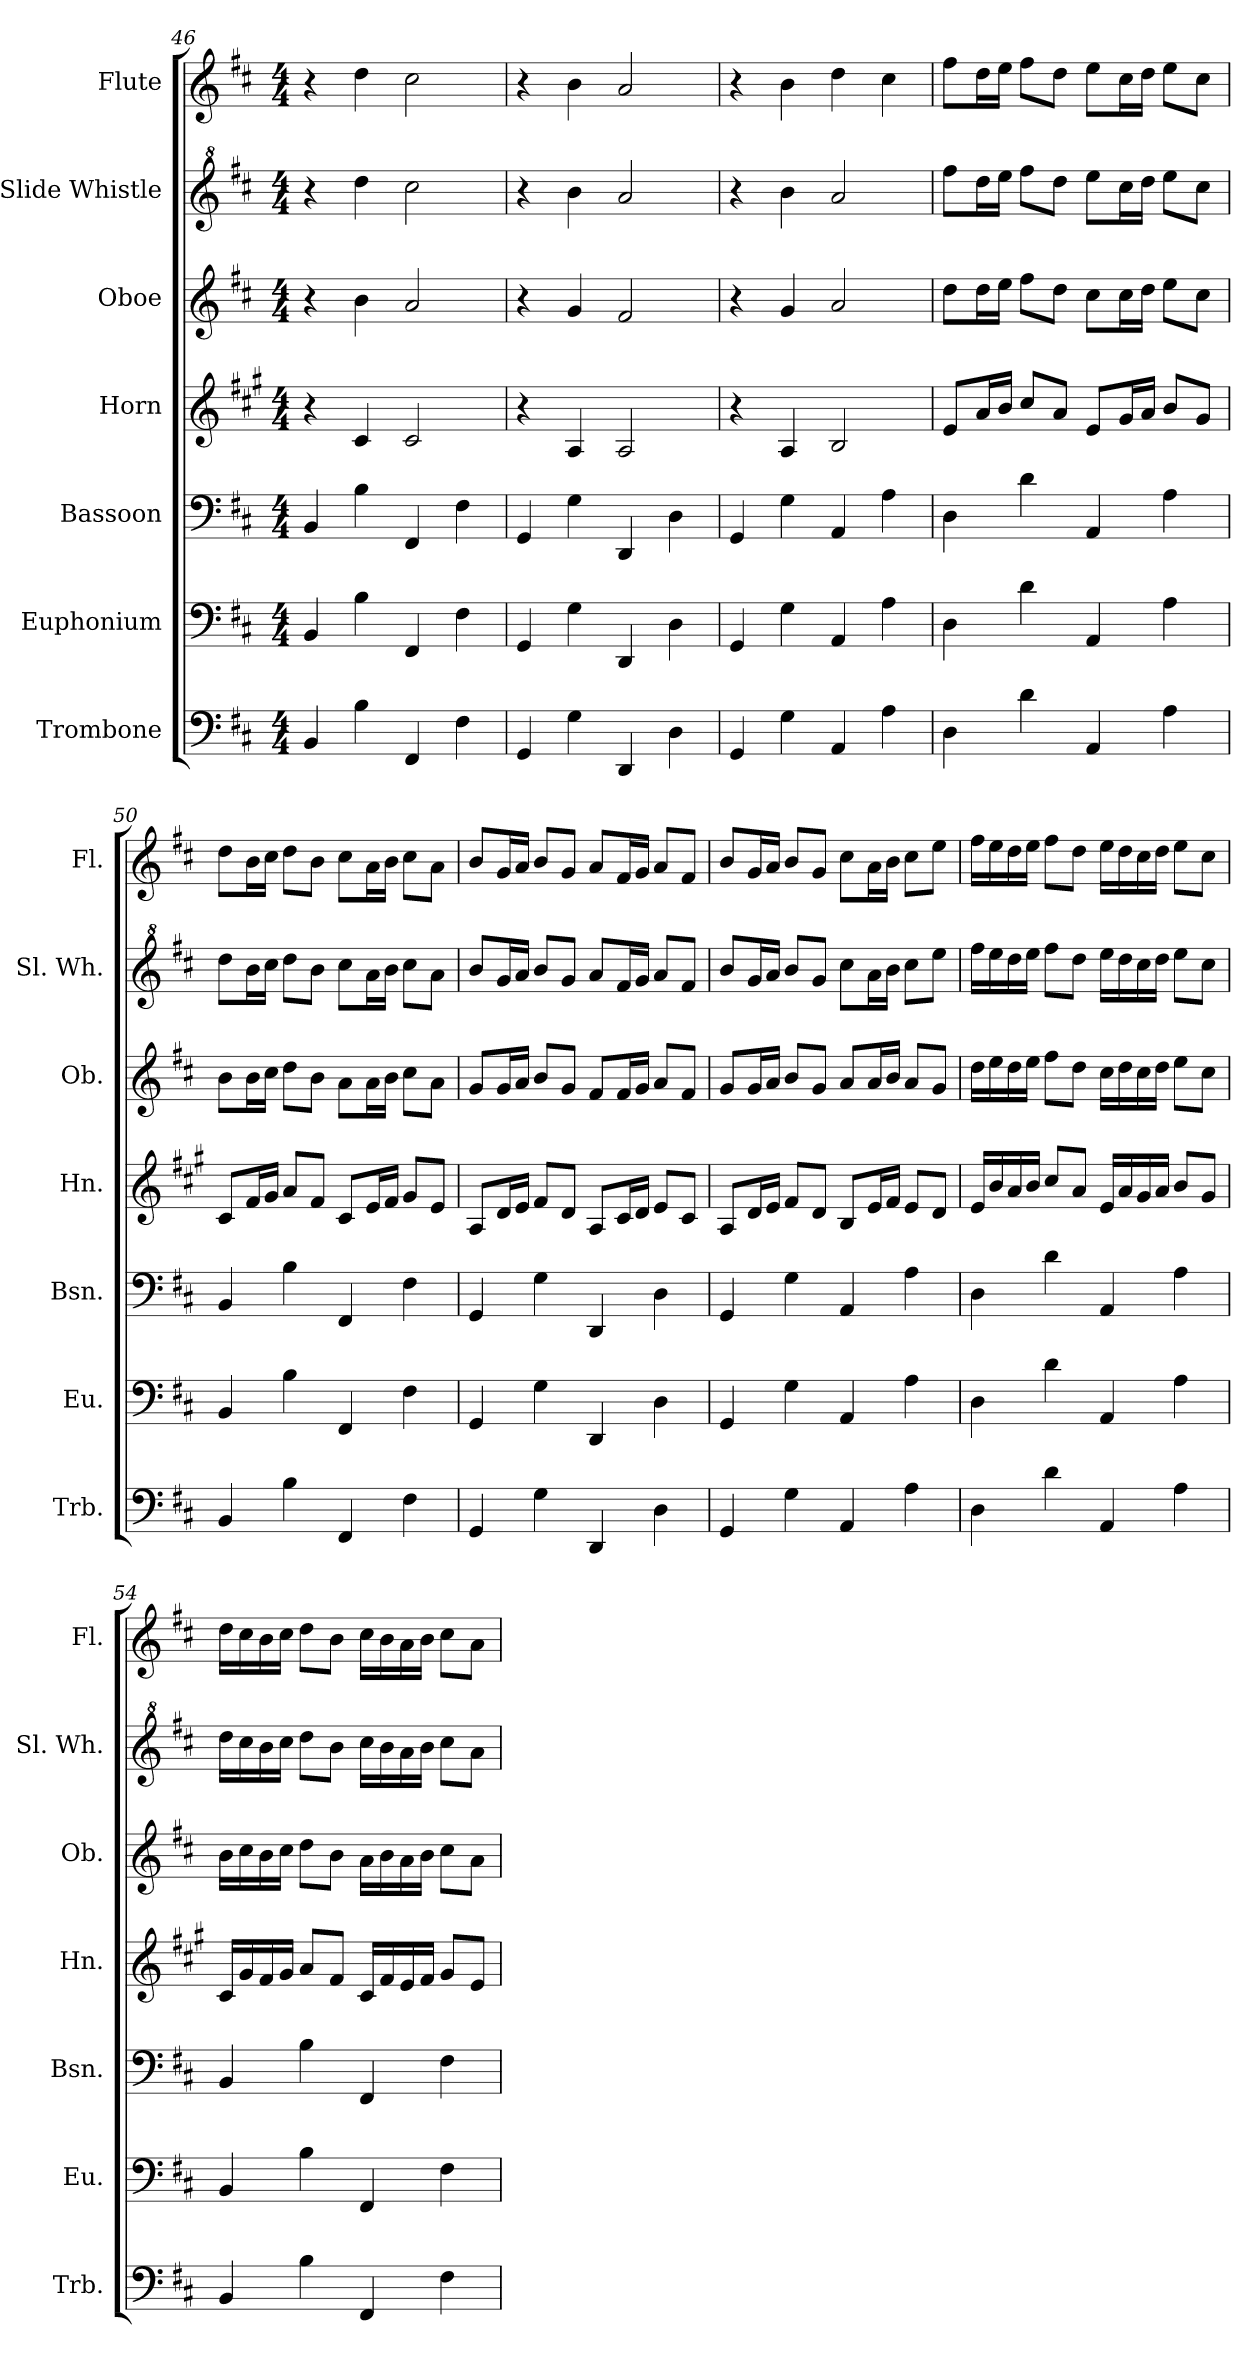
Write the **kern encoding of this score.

**kern	**kern	**kern	**kern	**kern	**kern	**kern
*part7	*part6	*part5	*part4	*part3	*part2	*part1
*staff7	*staff6	*staff5	*staff4	*staff3	*staff2	*staff1
*I"Trombone	*I"Euphonium	*I"Bassoon	*I"Horn	*I"Oboe	*I"Slide Whistle	*I"Flute
*I'Trb.	*I'Eu.	*I'Bsn.	*I'Hn.	*I'Ob.	*I'Sl. Wh.	*I'Fl.
!!LO:PB:g=z
*clefF4	*clefF4	*clefF4	*clefG2	*clefG2	*clefG^2	*clefG2
*	*	*	*ITrd4c7	*	*	*
*k[f#c#]	*k[f#c#]	*k[f#c#]	*k[f#c#]	*k[f#c#]	*k[f#c#]	*k[f#c#]
*M4/4	*M4/4	*M4/4	*M4/4	*M4/4	*M4/4	*M4/4
=46	=46	=46	=46	=46	=46	=46
4BB/	4BB/	4BB/	4r	4r	4r	4r
4B\	4B\	4B\	4F#/	4b\	4ddd\	4dd\
4FF#/	4FF#/	4FF#/	2F#/	2a/	2ccc#\	2cc#\
4F#\	4F#\	4F#\	.	.	.	.
=47	=47	=47	=47	=47	=47	=47
4GG/	4GG/	4GG/	4r	4r	4r	4r
4G\	4G\	4G\	4D/	4g/	4bb\	4b\
4DD/	4DD/	4DD/	2D/	2f#/	2aa/	2a/
4D\	4D\	4D\	.	.	.	.
=48	=48	=48	=48	=48	=48	=48
4GG/	4GG/	4GG/	4r	4r	4r	4r
4G\	4G\	4G\	4D/	4g/	4bb\	4b\
4AA/	4AA/	4AA/	2E/	2a/	2aa/	4dd\
4A\	4A\	4A\	.	.	.	4cc#\
=49	=49	=49	=49	=49	=49	=49
4D\	4D\	4D\	8A/L	8dd\L	8fff#\L	8ff#\L
.	.	.	16d/L	16dd\L	16ddd\L	16dd\L
.	.	.	16e/JJ	16ee\JJ	16eee\JJ	16ee\JJ
4d\	4d\	4d\	8f#/L	8ff#\L	8fff#\L	8ff#\L
.	.	.	8d/J	8dd\J	8ddd\J	8dd\J
4AA/	4AA/	4AA/	8A/L	8cc#\L	8eee\L	8ee\L
.	.	.	16c#/L	16cc#\L	16ccc#\L	16cc#\L
.	.	.	16d/JJ	16dd\JJ	16ddd\JJ	16dd\JJ
4A\	4A\	4A\	8e/L	8ee\L	8eee\L	8ee\L
.	.	.	8c#/J	8cc#\J	8ccc#\J	8cc#\J
=50	=50	=50	=50	=50	=50	=50
4BB/	4BB/	4BB/	8F#/L	8b\L	8ddd\L	8dd\L
.	.	.	16B/L	16b\L	16bb\L	16b\L
.	.	.	16c#/JJ	16cc#\JJ	16ccc#\JJ	16cc#\JJ
4B\	4B\	4B\	8d/L	8dd\L	8ddd\L	8dd\L
.	.	.	8B/J	8b\J	8bb\J	8b\J
4FF#/	4FF#/	4FF#/	8F#/L	8a\L	8ccc#\L	8cc#\L
.	.	.	16A/L	16a\L	16aa\L	16a\L
.	.	.	16B/JJ	16b\JJ	16bb\JJ	16b\JJ
4F#\	4F#\	4F#\	8c#/L	8cc#\L	8ccc#\L	8cc#\L
.	.	.	8A/J	8a\J	8aa\J	8a\J
!!LO:PB:g=z
=51	=51	=51	=51	=51	=51	=51
4GG/	4GG/	4GG/	8D/L	8g/L	8bb/L	8b/L
.	.	.	16G/L	16g/L	16gg/L	16g/L
.	.	.	16A/JJ	16a/JJ	16aa/JJ	16a/JJ
4G\	4G\	4G\	8B/L	8b/L	8bb/L	8b/L
.	.	.	8G/J	8g/J	8gg/J	8g/J
4DD/	4DD/	4DD/	8D/L	8f#/L	8aa/L	8a/L
.	.	.	16F#/L	16f#/L	16ff#/L	16f#/L
.	.	.	16G/JJ	16g/JJ	16gg/JJ	16g/JJ
4D\	4D\	4D\	8A/L	8a/L	8aa/L	8a/L
.	.	.	8F#/J	8f#/J	8ff#/J	8f#/J
=52	=52	=52	=52	=52	=52	=52
4GG/	4GG/	4GG/	8D/L	8g/L	8bb/L	8b/L
.	.	.	16G/L	16g/L	16gg/L	16g/L
.	.	.	16A/JJ	16a/JJ	16aa/JJ	16a/JJ
4G\	4G\	4G\	8B/L	8b/L	8bb/L	8b/L
.	.	.	8G/J	8g/J	8gg/J	8g/J
4AA/	4AA/	4AA/	8E/L	8a/L	8ccc#\L	8cc#\L
.	.	.	16A/L	16a/L	16aa\L	16a\L
.	.	.	16B/JJ	16b/JJ	16bb\JJ	16b\JJ
4A\	4A\	4A\	8A/L	8a/L	8ccc#\L	8cc#\L
.	.	.	8G/J	8g/J	8eee\J	8ee\J
=53	=53	=53	=53	=53	=53	=53
4D\	4D\	4D\	16A/LL	16dd\LL	16fff#\LL	16ff#\LL
.	.	.	16e/	16ee\	16eee\	16ee\
.	.	.	16d/	16dd\	16ddd\	16dd\
.	.	.	16e/JJ	16ee\JJ	16eee\JJ	16ee\JJ
4d\	4d\	4d\	8f#/L	8ff#\L	8fff#\L	8ff#\L
.	.	.	8d/J	8dd\J	8ddd\J	8dd\J
4AA/	4AA/	4AA/	16A/LL	16cc#\LL	16eee\LL	16ee\LL
.	.	.	16d/	16dd\	16ddd\	16dd\
.	.	.	16c#/	16cc#\	16ccc#\	16cc#\
.	.	.	16d/JJ	16dd\JJ	16ddd\JJ	16dd\JJ
4A\	4A\	4A\	8e/L	8ee\L	8eee\L	8ee\L
.	.	.	8c#/J	8cc#\J	8ccc#\J	8cc#\J
!!LO:PB:g=z
=54	=54	=54	=54	=54	=54	=54
4BB/	4BB/	4BB/	16F#/LL	16b\LL	16ddd\LL	16dd\LL
.	.	.	16c#/	16cc#\	16ccc#\	16cc#\
.	.	.	16B/	16b\	16bb\	16b\
.	.	.	16c#/JJ	16cc#\JJ	16ccc#\JJ	16cc#\JJ
4B\	4B\	4B\	8d/L	8dd\L	8ddd\L	8dd\L
.	.	.	8B/J	8b\J	8bb\J	8b\J
4FF#/	4FF#/	4FF#/	16F#/LL	16a\LL	16ccc#\LL	16cc#\LL
.	.	.	16B/	16b\	16bb\	16b\
.	.	.	16A/	16a\	16aa\	16a\
.	.	.	16B/JJ	16b\JJ	16bb\JJ	16b\JJ
4F#\	4F#\	4F#\	8c#/L	8cc#\L	8ccc#\L	8cc#\L
.	.	.	8A/J	8a\J	8aa\J	8a\J
=	=	=	=	=	=	=
*-	*-	*-	*-	*-	*-	*-
